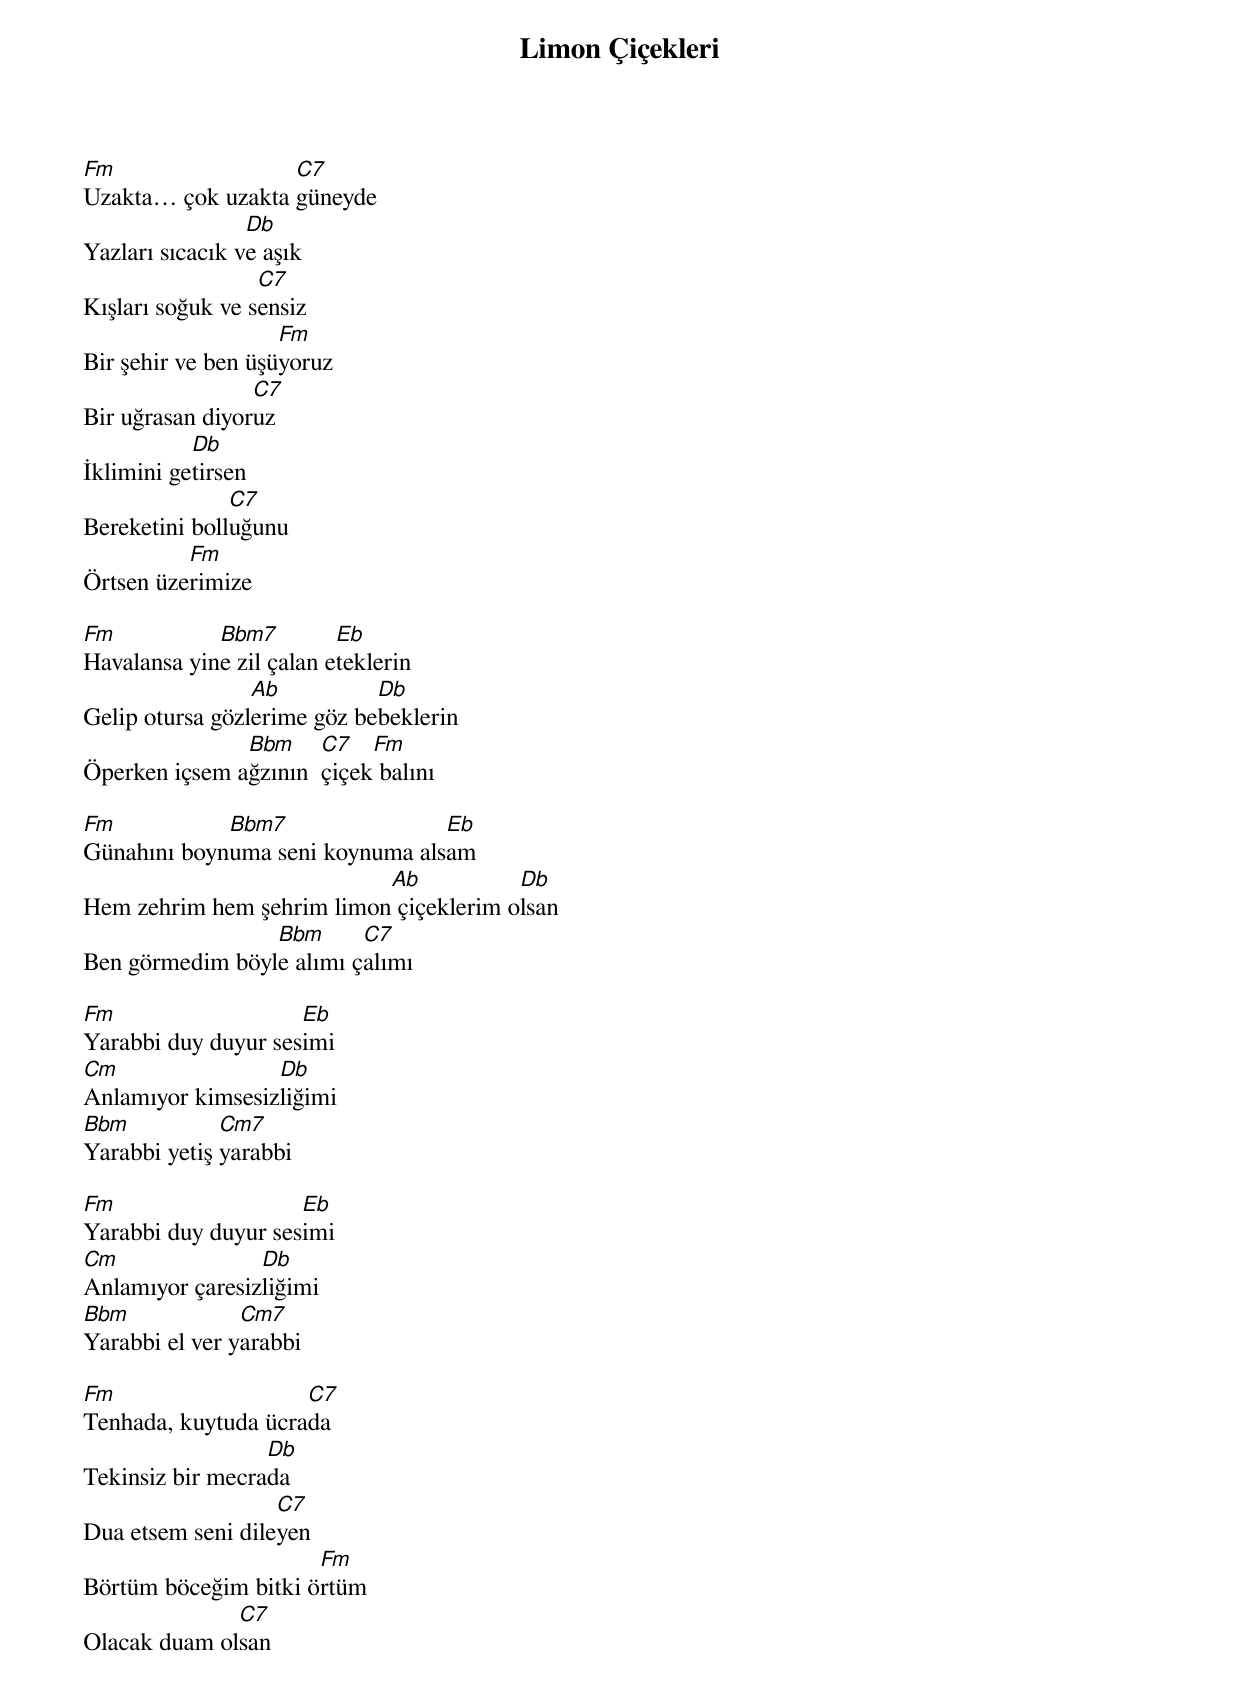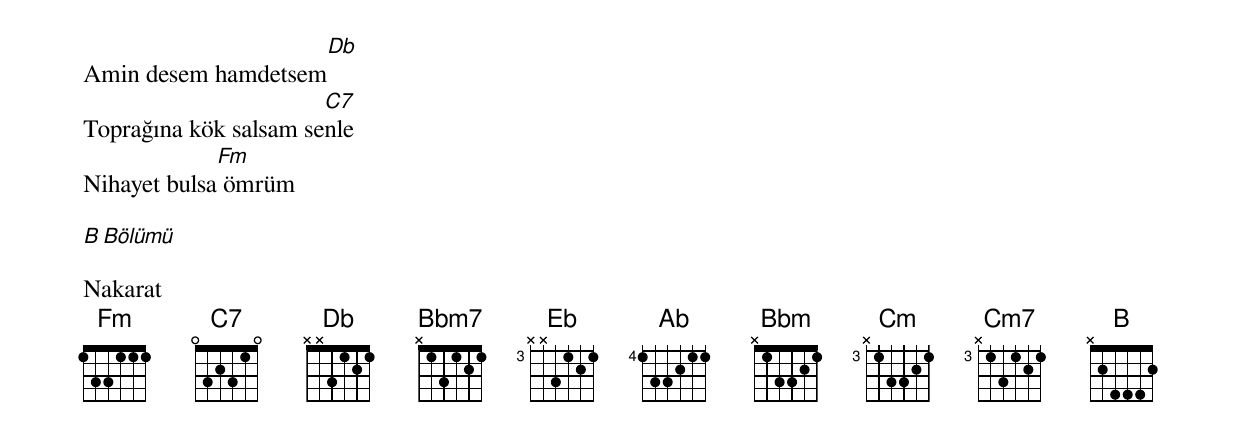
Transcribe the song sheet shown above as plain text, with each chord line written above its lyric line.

{title: Limon Çiçekleri}
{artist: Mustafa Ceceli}

Fm                 C7
Uzakta çok uzakta güneyde
                 Db
Yazları sıcacık ve aşık
                  C7
Kışları soğuk ve sensiz
                    Fm
Bir şehir ve ben üşüyoruz
                 C7
Bir uğrasan diyoruz
           Db
İklimini getirsen
               C7
Bereketini bolluğunu
          Fm
Örtsen üzerimize

Fm           Bbm7         Eb
Havalansa yine zil çalan eteklerin
                 Ab          Db
Gelip otursa gözlerime göz bebeklerin
               Bbm     C7   Fm
Öperken içsem ağzının  çiçek balını

Fm           Bbm7                Eb
Günahını boynuma seni koynuma alsam
                           Ab           Db
Hem zehrim hem şehrim limon çiçeklerim olsan
                 Bbm      C7
Ben görmedim böyle alımı çalımı

Fm                   Eb
Yarabbi duy duyur sesimi
Cm                Db
Anlamıyor kimsesizliğimi
Bbm           Cm7
Yarabbi yetiş yarabbi

Fm                   Eb
Yarabbi duy duyur sesimi
Cm               Db
Anlamıyor çaresizliğimi
Bbm             Cm7
Yarabbi el ver yarabbi

Fm                   C7
Tenhada, kuytuda ücrada
                  Db
Tekinsiz bir mecrada
                   C7
Dua etsem seni dileyen
                      Fm
Börtüm böceğim bitki örtüm
              C7
Olacak duam olsan
                    Db
Amin desem hamdetsem
                       C7
Toprağına kök salsam senle
             Fm
Nihayet bulsa ömrüm

B Bölümü

Nakarat
